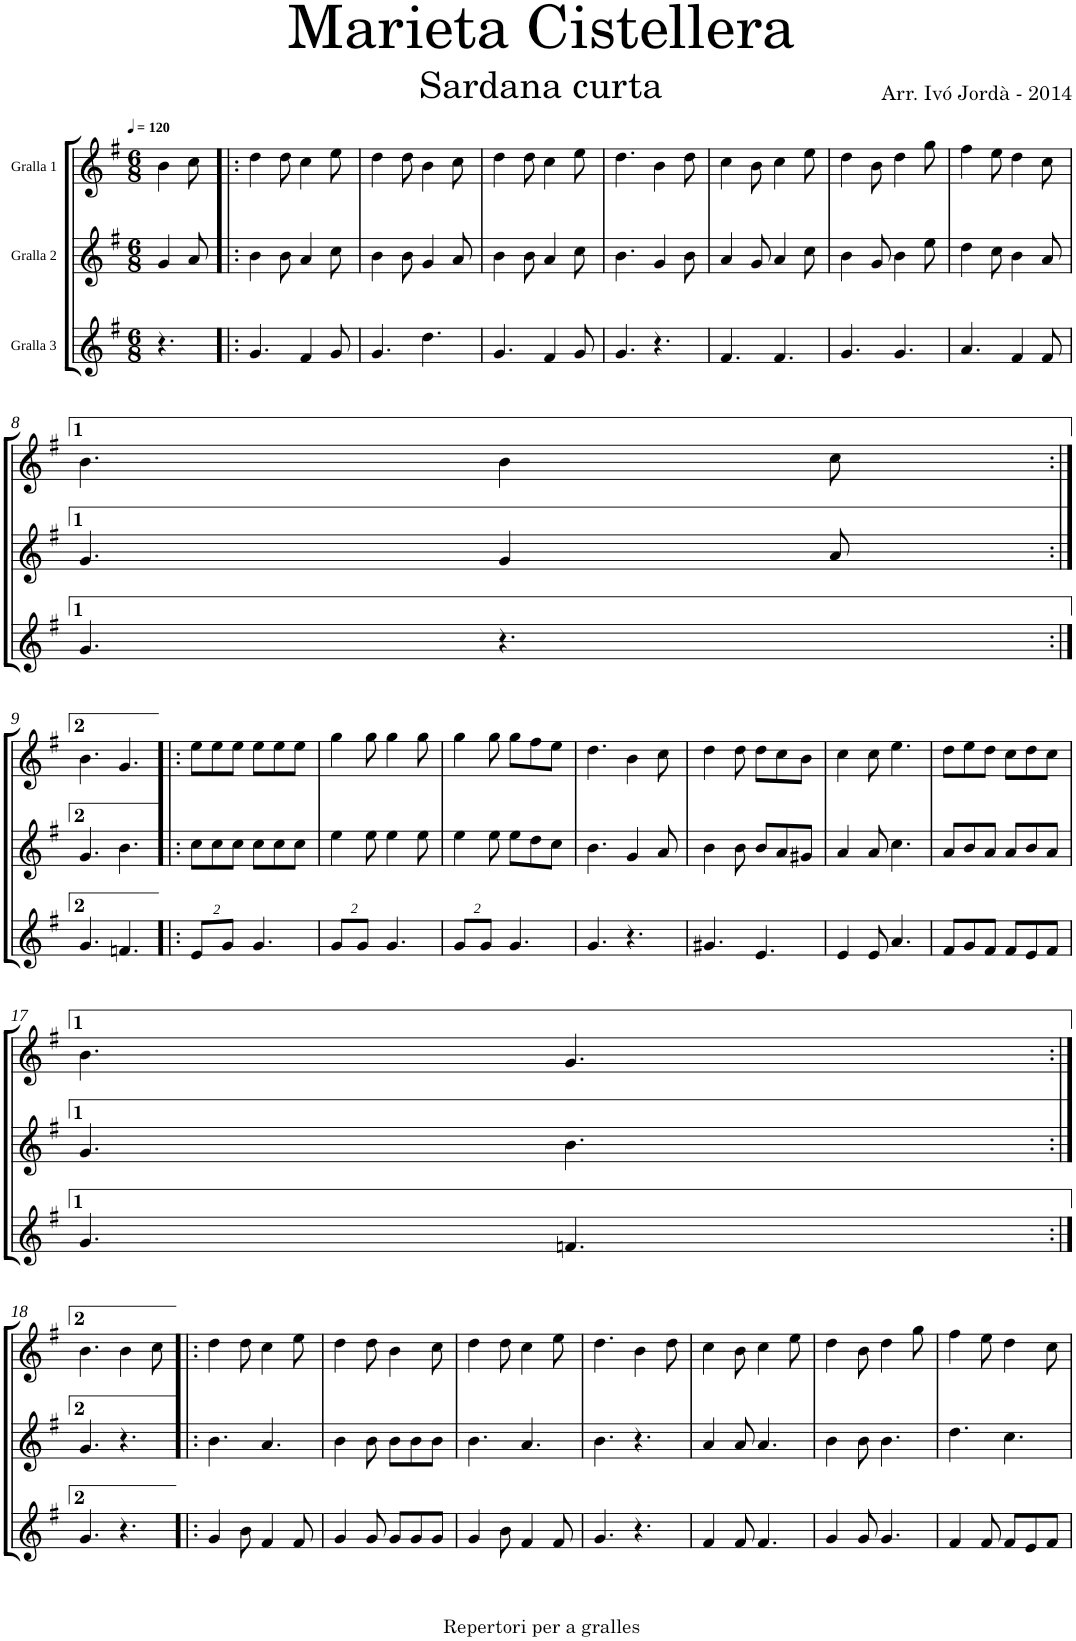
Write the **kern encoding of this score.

**kern	**kern	**kern
*part3	*part2	*part1
*staff3	*staff2	*staff1
*I"Gralla 3	*I"Gralla 2	*I"Gralla 1
*clefG2	*clefG2	*clefG2
*k[f#]	*k[f#]	*k[f#]
*G:	*G:	*G:
*M6/8	*M6/8	*M6/8
*MM120	*MM120	*MM120
=	=	=
4.r	4g/	4b\
.	8a/	8cc\
=1!|:	=1!|:	=1!|:
4.g/	4b\	4dd\
.	8b\	8dd\
4f#/	4a/	4cc\
8g/	8cc\	8ee\
=2	=2	=2
4.g/	4b\	4dd\
.	8b\	8dd\
4.dd\	4g/	4b\
.	8a/	8cc\
=3	=3	=3
4.g/	4b\	4dd\
.	8b\	8dd\
4f#/	4a/	4cc\
8g/	8cc\	8ee\
=4	=4	=4
4.g/	4.b\	4.dd\
4.r	4g/	4b\
.	8b\	8dd\
=5	=5	=5
4.f#/	4a/	4cc\
.	8g/	8b\
4.f#/	4a/	4cc\
.	8cc\	8ee\
=6	=6	=6
4.g/	4b\	4dd\
.	8g/	8b\
4.g/	4b\	4dd\
.	8ee\	8gg\
=7	=7	=7
4.a/	4dd\	4ff#\
.	8cc\	8ee\
4f#/	4b\	4dd\
8f#/	8a/	8cc\
!!LO:LB:g=z
=8	=8	=8
4.g/	4.g/	4.b\
4.r	4g/	4b\
.	8a/	8cc\
!!LO:LB:g=z
=9:|!	=9:|!	=9:|!
4.g/	4.g/	4.b\
4.fn/	4.b\	4.g/
=10!|:	=10!|:	=10!|:
*Xbrackettup	*	*
16%3e/L	8cc\L	8ee\L
.	8cc\	8ee\
16%3g/J	.	.
.	8cc\J	8ee\J
4.g/	8cc\L	8ee\L
.	8cc\	8ee\
.	8cc\J	8ee\J
=11	=11	=11
16%3g/L	4ee\	4gg\
16%3g/J	.	.
.	8ee\	8gg\
4.g/	4ee\	4gg\
.	8ee\	8gg\
=12	=12	=12
16%3g/L	4ee\	4gg\
16%3g/J	.	.
.	8ee\	8gg\
4.g/	8ee\L	8gg\L
.	8dd\	8ff#\
.	8cc\J	8ee\J
=13	=13	=13
4.g/	4.b\	4.dd\
4.r	4g/	4b\
.	8a/	8cc\
=14	=14	=14
4.g#X/	4b\	4dd\
.	8b\	8dd\
4.e/	8b/L	8dd\L
.	8a/	8cc\
.	8g#X/J	8b\J
=15	=15	=15
4e/	4a/	4cc\
8e/	8a/	8cc\
4.a/	4.cc\	4.ee\
=16	=16	=16
8f#/L	8a/L	8dd\L
8g/	8b/	8ee\
8f#/J	8a/J	8dd\J
8f#/L	8a/L	8cc\L
8e/	8b/	8dd\
8f#/J	8a/J	8cc\J
!!LO:LB:g=z
=17	=17	=17
4.g/	4.g/	4.b\
4.fn/	4.b\	4.g/
!!LO:LB:g=z
=18:|!	=18:|!	=18:|!
4.g/	4.g/	4.b\
4.r	4.r	4b\
.	.	8cc\
=19!|:	=19!|:	=19!|:
4g/	4.b\	4dd\
8b\	.	8dd\
4f#/	4.a/	4cc\
8f#/	.	8ee\
=20	=20	=20
4g/	4b\	4dd\
8g/	8b\	8dd\
8g/L	8b\L	4b\
8g/	8b\	.
8g/J	8b\J	8cc\
=21	=21	=21
4g/	4.b\	4dd\
8b\	.	8dd\
4f#/	4.a/	4cc\
8f#/	.	8ee\
=22	=22	=22
4.g/	4.b\	4.dd\
4.r	4.r	4b\
.	.	8dd\
=23	=23	=23
4f#/	4a/	4cc\
8f#/	8a/	8b\
4.f#/	4.a/	4cc\
.	.	8ee\
=24	=24	=24
4g/	4b\	4dd\
8g/	8b\	8b\
4.g/	4.b\	4dd\
.	.	8gg\
=25	=25	=25
4f#/	4.dd\	4ff#\
8f#/	.	8ee\
8f#/L	4.cc\	4dd\
8e/	.	.
8f#/J	.	8cc\
=	=	=
*-	*-	*-
